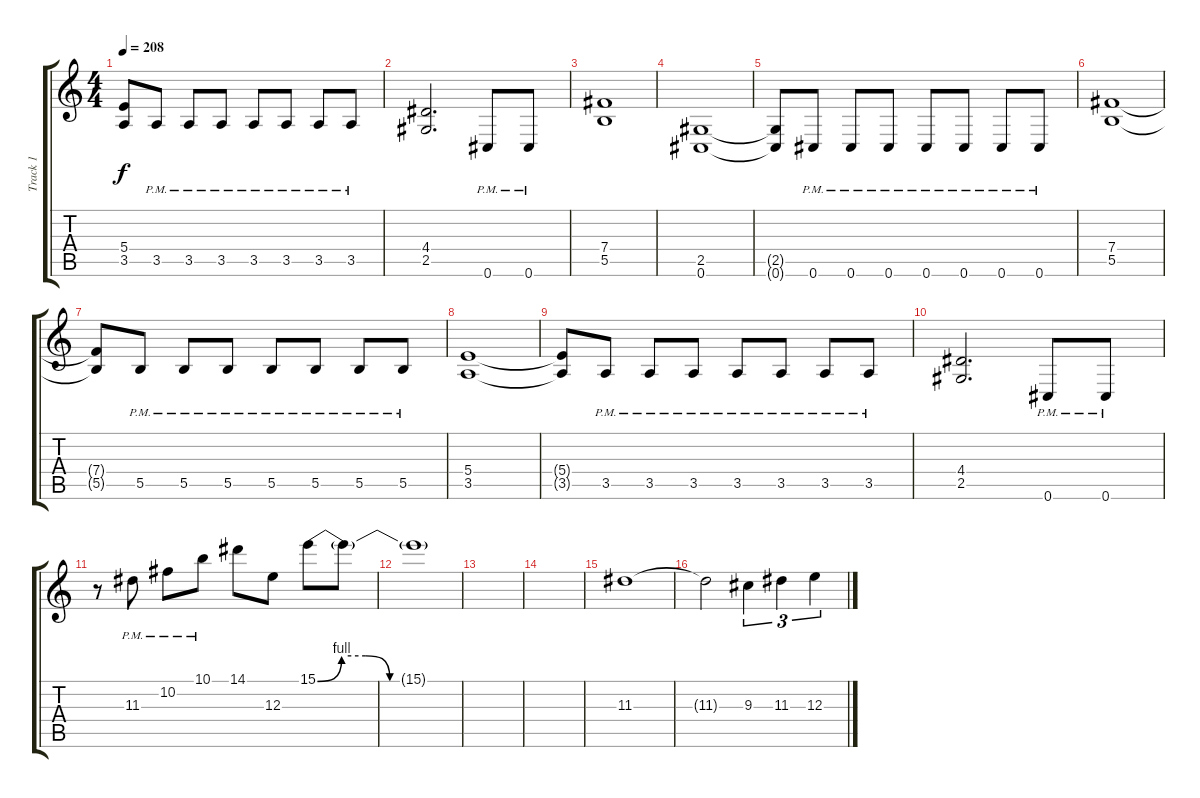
\track ("Track 1" "Track 1") {instrument distortionguitar}
\staff {score tabs}
\tuning (Db4 Ab3 E3 B2 Gb2 Db2) {hide}
\ts (4 4)
\tempo 208
\clef g2
\ks c
(5.4{t} 3.5{t}).8{dy f} 3.5{pm}.8 3.5{pm}.8 3.5{pm}.8 3.5{pm}.8 3.5{pm}.8 3.5{pm}.8 3.5{pm}.8 |
(4.4 2.5).2{d} 0.6{pm}.8 0.6{pm}.8 |
(7.4 5.5).1 |
(2.5 0.6).1 |
(2.5{t} 0.6{t}).8 0.6{pm}.8 0.6{pm}.8 0.6{pm}.8 0.6{pm}.8 0.6{pm}.8 0.6{pm}.8 0.6{pm}.8 |
(7.4 5.5).1 |
(7.4{t} 5.5{t}).8 5.5{pm}.8 5.5{pm}.8 5.5{pm}.8 5.5{pm}.8 5.5{pm}.8 5.5{pm}.8 5.5{pm}.8 |
(5.4 3.5).1 |
(5.4{t} 3.5{t}).8 3.5{pm}.8 3.5{pm}.8 3.5{pm}.8 3.5{pm}.8 3.5{pm}.8 3.5{pm}.8 3.5{pm}.8 |
(4.4 2.5).2{d} 0.6{pm}.8 0.6{pm}.8 |
r.8 11.3{pm}.8 10.2{pm}.8 10.1{pm}.8 14.1.8 12.3.8 15.1{be (custom 0 0 10 4 20 4 30 0 60 0)}.8 15.1{t}.8 |
15.1{t}.1 |
|
|
11.3.1 |
11.3{t}.2 9.3.4{tu (3 2)} 11.3.4{tu (3 2)} 12.3.4{tu (3 2)}
